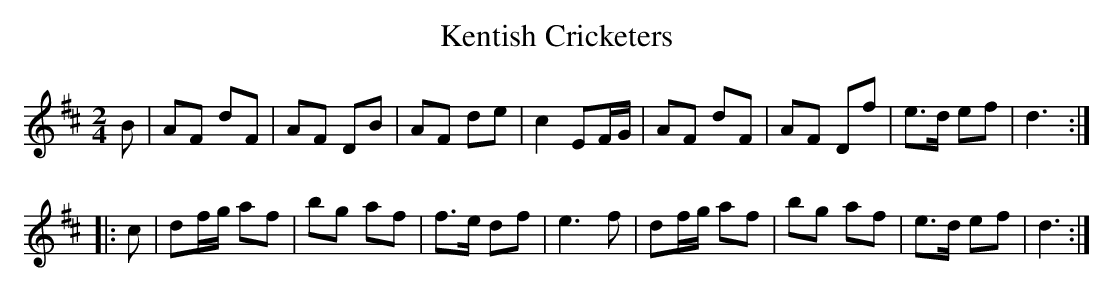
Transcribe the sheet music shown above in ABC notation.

X:1
T:Kentish Cricketers
M:2/4
L:1/8
K:D
B|AF dF|AF DB|AF de|c2EF/G/|AF dF|AF Df|e>d ef|d3:|
|:c|df/g/ af|bg af|f>e df|e3f|df/g/ af|bg af|e>d ef|d3:|
